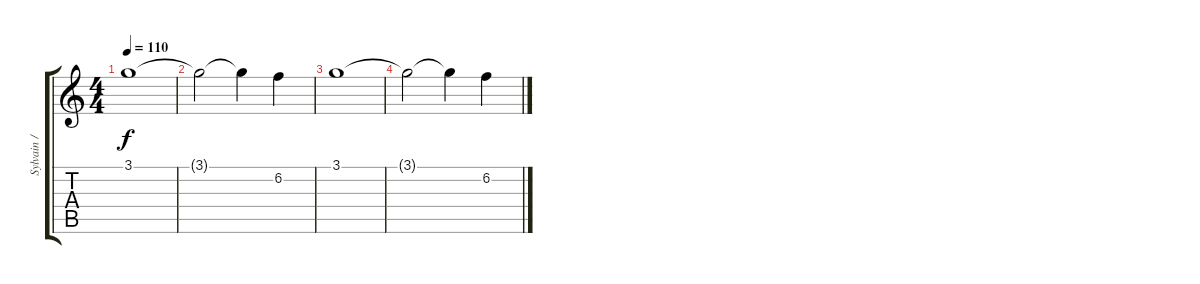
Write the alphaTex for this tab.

\track ("Sylvain / Final solo" "Sylvain / ") {instrument distortionguitar}
\staff {score tabs}
\tuning (E4 B3 G3 D3 A2 D2) {hide}
\ts (4 4)
\tempo 110
\clef g2
\ks c
3.1.1{dy f volume 2} |
3.1{t}.2 3.1{t}.4 6.2.4 |
3.1.1{volume 0} |
3.1{t}.2 3.1{t}.4 6.2.4
